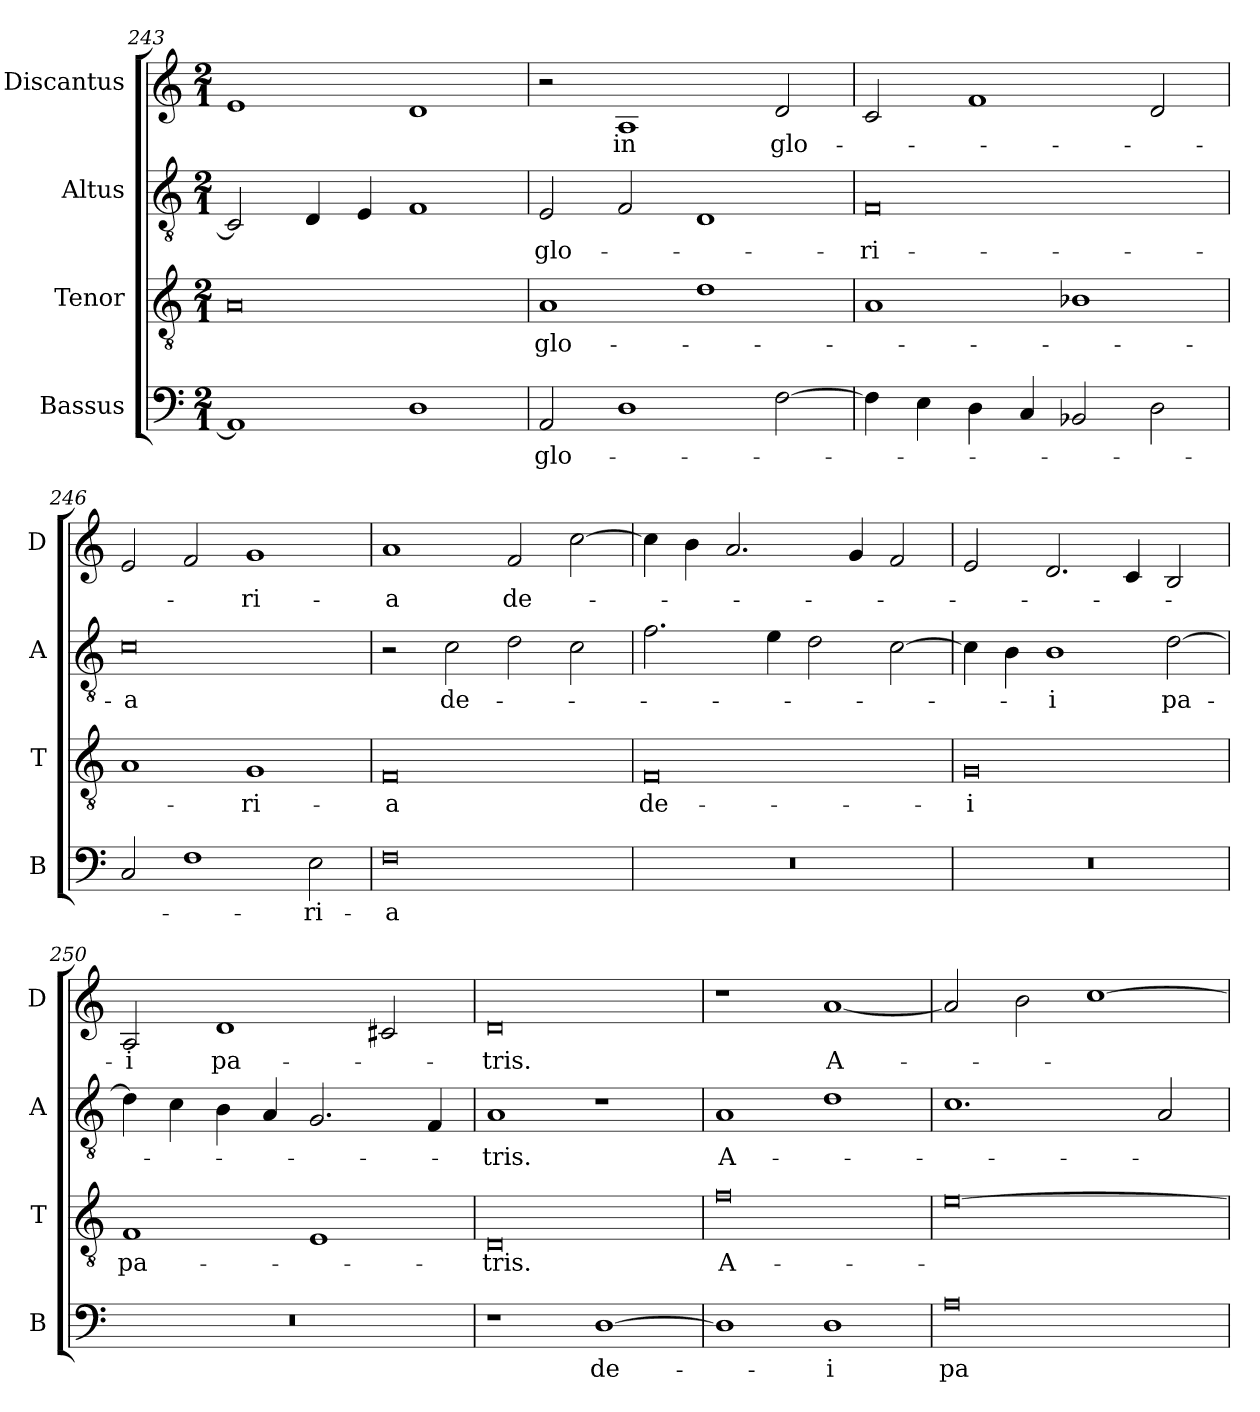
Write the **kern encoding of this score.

**kern	**text	**kern	**text	**kern	**text	**kern	**text
*part4	*part4	*part3	*part3	*part2	*part2	*part1	*part1
*staff4	*staff4	*staff3	*staff3	*staff2	*staff2	*staff1	*staff1
*I"Bassus	*	*I"Tenor	*	*I"Altus	*	*I"Discantus	*
*I'B	*	*I'T	*	*I'A	*	*I'D	*
*clefF4	*	*clefGv2	*	*clefGv2	*	*clefG2	*
*k[]	*	*k[]	*	*k[]	*	*k[]	*
*M2/1	*	*M2/1	*	*M2/1	*	*M2/1	*
=243	=243	=243	=243	=243	=243	=243	=243
1AA]	.	0A	.	2C]	.	1e	.
.	.	.	.	4D	.	.	.
.	.	.	.	4E	.	.	.
1D	.	.	.	1F	.	1d	.
=244	=244	=244	=244	=244	=244	=244	=244
2AA	glo-	1A	glo-	2E	glo-	2r	.
1D	.	.	.	2F	.	1A	in
.	.	1d	.	1D	.	.	.
[2F	.	.	.	.	.	2d	glo-
=245	=245	=245	=245	=245	=245	=245	=245
4F]	.	1A	.	0F	-ri-	2c	.
4E	.	.	.	.	.	.	.
4D	.	.	.	.	.	1f	.
4C	.	.	.	.	.	.	.
2BB-X	.	1B-X	.	.	.	.	.
2D	.	.	.	.	.	2d	.
=246	=246	=246	=246	=246	=246	=246	=246
2C	.	1A	.	0c	-a	2e	.
1F	.	.	.	.	.	2f	.
.	.	1G	-ri-	.	.	1g	-ri-
2E	-ri-	.	.	.	.	.	.
=247	=247	=247	=247	=247	=247	=247	=247
0F	-a	0F	-a	2r	.	1a	-a
.	.	.	.	2c	de-	.	.
.	.	.	.	2d	.	2f	de-
.	.	.	.	2c	.	[2cc	.
=248	=248	=248	=248	=248	=248	=248	=248
0r	.	0F	de-	2.f	.	4cc]	.
.	.	.	.	.	.	4b	.
.	.	.	.	.	.	2.a	.
.	.	.	.	4e	.	.	.
.	.	.	.	2d	.	.	.
.	.	.	.	.	.	4g	.
.	.	.	.	[2c	.	2f	.
=249	=249	=249	=249	=249	=249	=249	=249
0r	.	0G	-i	4c]	.	2e	.
.	.	.	.	4B	.	.	.
.	.	.	.	1B	-i	2.d	.
.	.	.	.	.	.	4c	.
.	.	.	.	[2d	pa-	2B	.
=250	=250	=250	=250	=250	=250	=250	=250
0r	.	1F	pa-	4d]	.	2A	-i
.	.	.	.	4c	.	.	.
.	.	.	.	4B	.	1d	pa-
.	.	.	.	4A	.	.	.
.	.	1E	.	2.G	.	.	.
.	.	.	.	.	.	2c#X	.
.	.	.	.	4F	.	.	.
=251	=251	=251	=251	=251	=251	=251	=251
1r	.	0D	-tris.	1A	-tris.	0d	-tris.
[1D	de-	.	.	1r	.	.	.
=252	=252	=252	=252	=252	=252	=252	=252
1D]	.	0f	A-	1A	A-	1r	.
1D	-i	.	.	1d	.	[1a	A-
=253	=253	=253	=253	=253	=253	=253	=253
0A	pa-	[0e	.	1.c	.	2a]	.
.	.	.	.	.	.	2b	.
.	.	.	.	.	.	[1cc	.
.	.	.	.	2A	.	.	.
=	=	=	=	=	=	=	=
*-	*-	*-	*-	*-	*-	*-	*-
